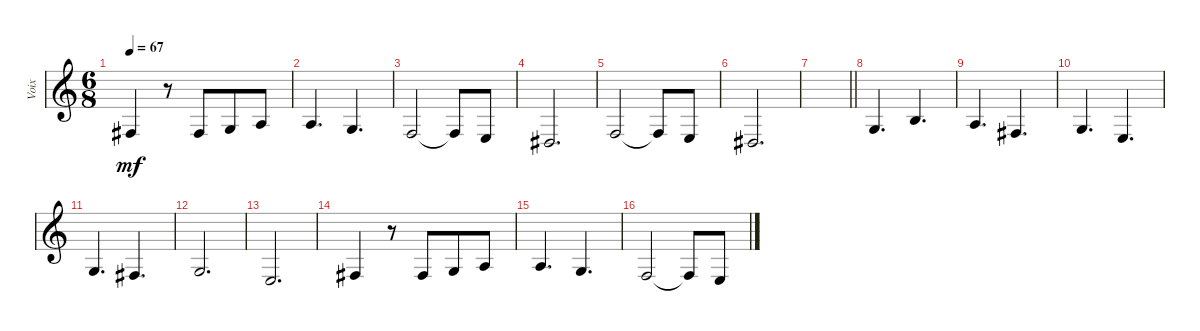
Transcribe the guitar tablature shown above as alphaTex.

\track ("Voix" "Voix") {instrument clarinet}
\staff {score}
\tuning (E4 B3 G3 D3 A2 E2) {hide}
\ts (6 8)
\tempo 67
\clef g2
\ks c
4.4.4{dy mf} r.8 4.4.8 0.3.8 2.3.8 |
2.3.4{d} 0.3.4{d} |
3.4.2 3.4{t}.8 2.4.8 |
1.4.2{d} |
3.4.2 3.4{t}.8 2.4.8 |
1.4.2{d} |
\barLineRight lightlight
|
0.3.4{d} 0.2.4{d} |
2.3.4{d} 4.4.4{d} |
0.3.4{d} 2.4.4{d} |
0.3.4{d} 4.4.4{d} |
0.3.2{d} |
2.4.2{d} |
4.4.4 r.8 4.4.8 0.3.8 2.3.8 |
2.3.4{d} 0.3.4{d} |
3.4.2 3.4{t}.8 2.4.8
